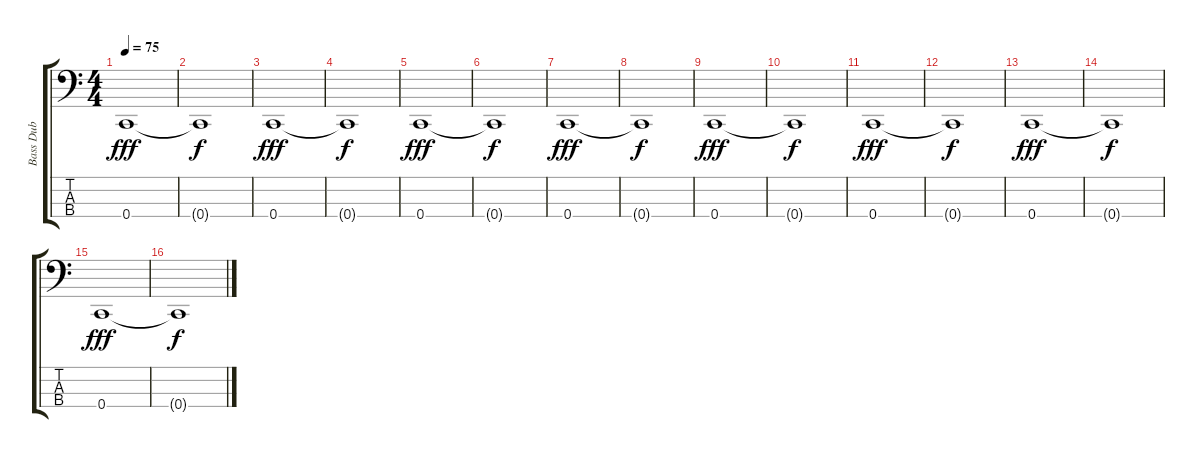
\track ("Bass Dub" "Bass Dub") {instrument electricbassfinger}
\staff {score tabs}
\tuning (F2 C2 G1 C1) {hide}
\ts (4 4)
\tempo 75
\clef f4
\ks c
0.4.1{dy fff instrument electricbassfinger} |
0.4{t}.1{dy f} |
0.4.1{dy fff} |
0.4{t}.1{dy f} |
0.4.1{dy fff} |
0.4{t}.1{dy f} |
0.4.1{dy fff} |
0.4{t}.1{dy f} |
0.4.1{dy fff} |
0.4{t}.1{dy f} |
0.4.1{dy fff} |
0.4{t}.1{dy f} |
0.4.1{dy fff} |
0.4{t}.1{dy f} |
0.4.1{dy fff} |
0.4{t}.1{dy f}
